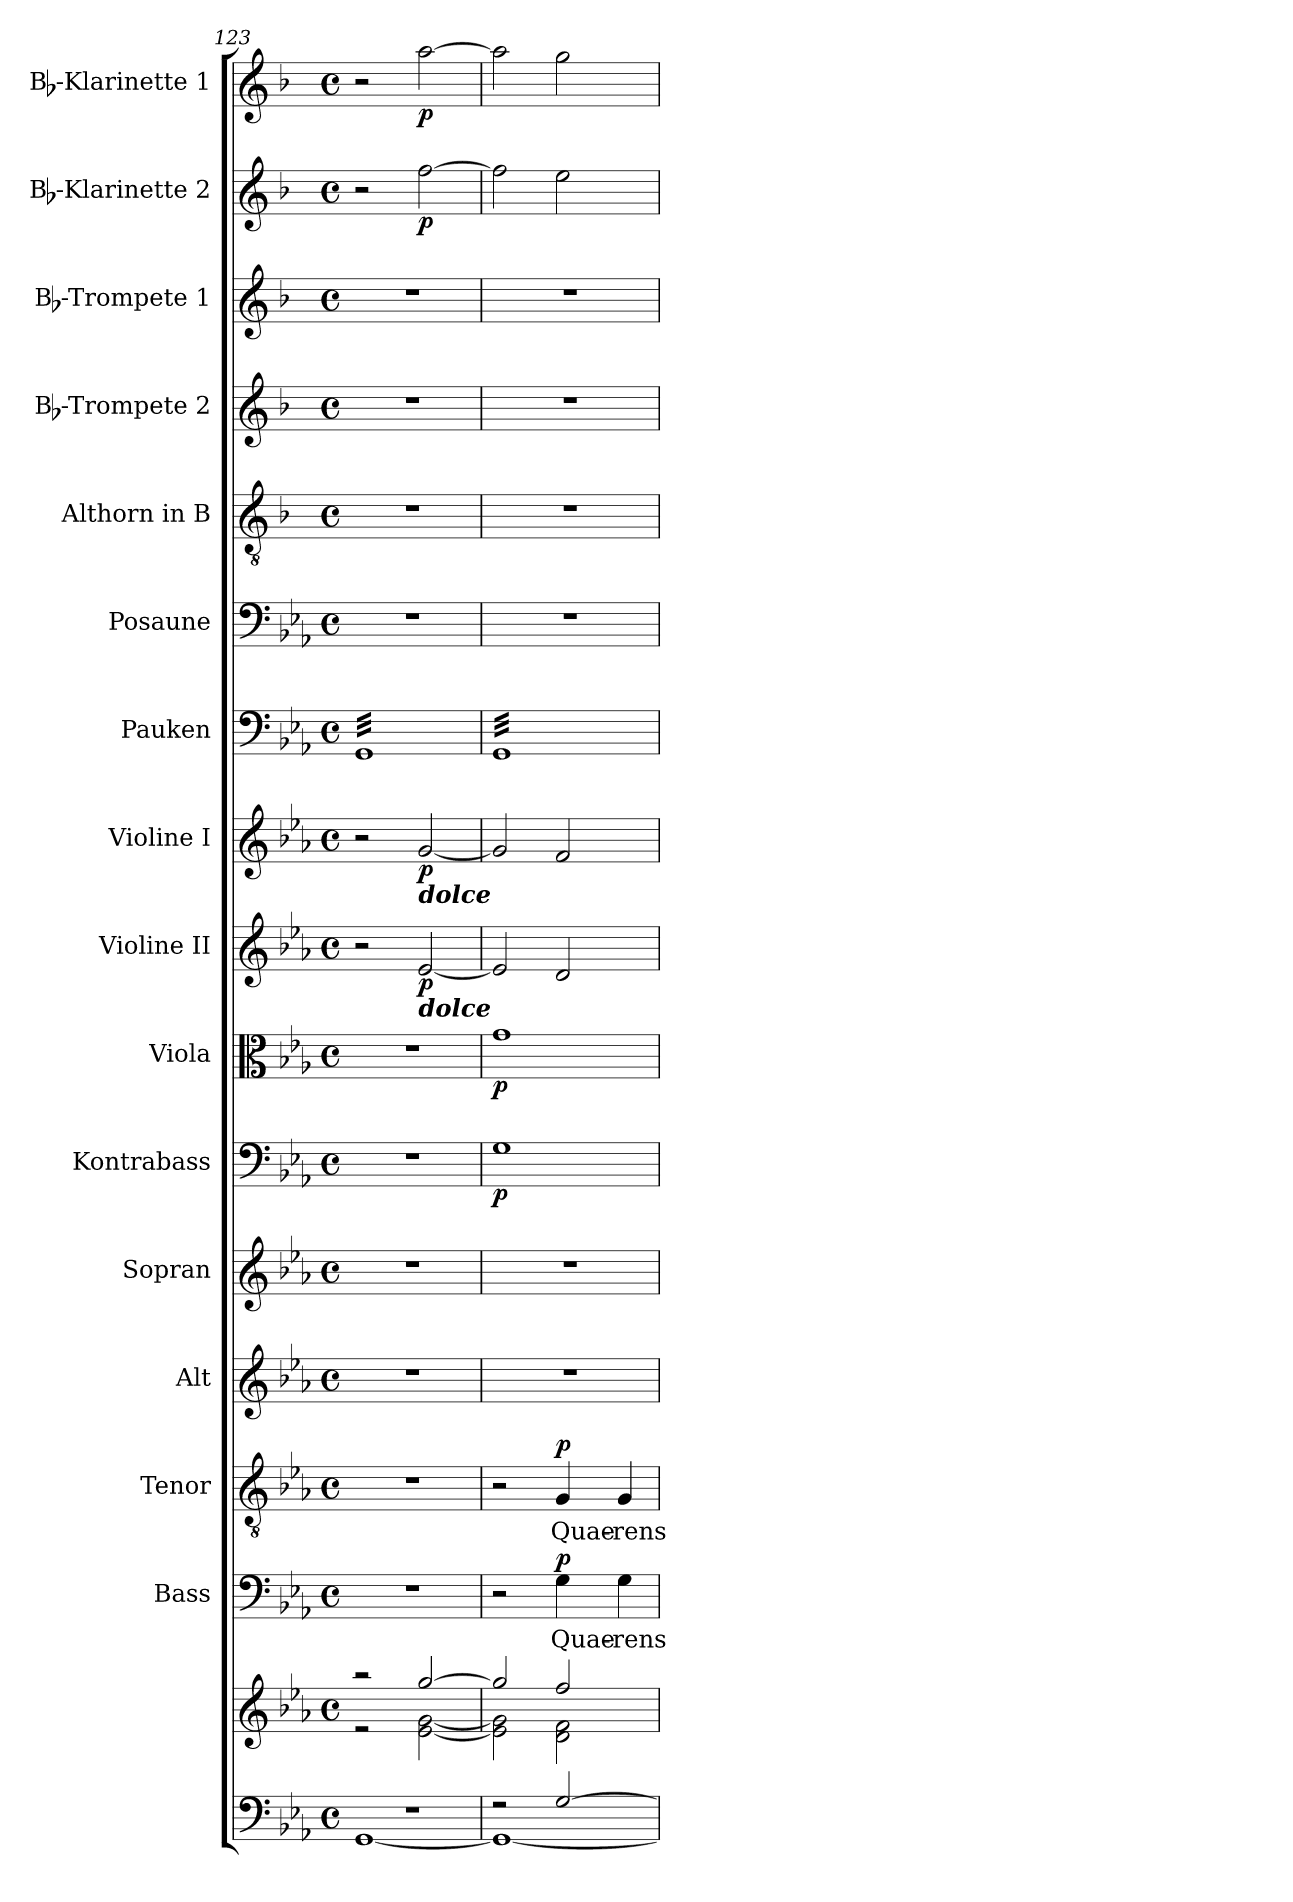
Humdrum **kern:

**kern	**kern	**kern	**text	**dynam	**kern	**text	**dynam	**kern	**kern	**kern	**dynam	**kern	**dynam	**kern	**dynam	**kern	**dynam	**kern	**kern	**kern	**kern	**kern	**kern	**dynam	**kern	**dynam
*part16	*part16	*part15	*part15	*part15	*part14	*part14	*part14	*part13	*part12	*part11	*part11	*part10	*part10	*part9	*part9	*part8	*part8	*part7	*part6	*part5	*part4	*part3	*part2	*part2	*part1	*part1
*staff17	*staff16	*staff15	*staff15	*staff15	*staff14	*staff14	*staff14	*staff13	*staff12	*staff11	*staff11	*staff10	*staff10	*staff9	*staff9	*staff8	*staff8	*staff7	*staff6	*staff5	*staff4	*staff3	*staff2	*staff2	*staff1	*staff1
*	*	*I"Bass	*	*	*I"Tenor	*	*	*I"Alt	*I"Sopran	*I"Kontrabass	*	*I"Viola	*	*I"Violine II	*	*I"Violine I	*	*I"Pauken	*I"Posaune	*I"Althorn in B	*I"Bb-Trompete 2	*I"Bb-Trompete 1	*I"Bb-Klarinette 2	*	*I"Bb-Klarinette 1	*
*	*	*I'B.	*	*	*I'T.	*	*	*I'A.	*I'S.	*I'Kb.	*	*I'Vla.	*	*I'Vl. II	*	*I'Vl. I	*	*I'Pk.	*I'Pos.	*	*I'Bb Trp. 2	*I'Bb Trp. 1	*I'Bb Kl. 2	*	*I'Bb Kl. 1	*
*clefF4	*clefG2	*clefF4	*	*	*clefGv2	*	*	*clefG2	*clefG2	*clefF4	*	*clefC3	*	*clefG2	*	*clefG2	*	*clefF4	*clefF4	*clefGv2	*clefG2	*clefG2	*clefG2	*	*clefG2	*
*	*	*	*	*	*	*	*	*	*	*ITrd7c12	*	*	*	*	*	*	*	*	*	*ITrd1c2	*ITrd1c2	*ITrd1c2	*ITrd1c2	*	*ITrd1c2	*
*k[b-e-a-]	*k[b-e-a-]	*k[b-e-a-]	*	*	*k[b-e-a-]	*	*	*k[b-e-a-]	*k[b-e-a-]	*k[b-e-a-]	*	*k[b-e-a-]	*	*k[b-e-a-]	*	*k[b-e-a-]	*	*k[b-e-a-]	*k[b-e-a-]	*k[b-e-a-]	*k[b-e-a-]	*k[b-e-a-]	*k[b-e-a-]	*	*k[b-e-a-]	*
*E-:	*E-:	*E-:	*	*	*E-:	*	*	*E-:	*E-:	*E-:	*	*E-:	*	*E-:	*	*E-:	*	*E-:	*E-:	*E-:	*E-:	*E-:	*E-:	*	*E-:	*
*M4/4	*M4/4	*M4/4	*	*	*M4/4	*	*	*M4/4	*M4/4	*M4/4	*	*M4/4	*	*M4/4	*	*M4/4	*	*M4/4	*M4/4	*M4/4	*M4/4	*M4/4	*M4/4	*	*M4/4	*
*met(c)	*met(c)	*met(c)	*	*	*met(c)	*	*	*met(c)	*met(c)	*met(c)	*	*met(c)	*	*met(c)	*	*met(c)	*	*met(c)	*met(c)	*met(c)	*met(c)	*met(c)	*met(c)	*	*met(c)	*
=123	=123	=123	=123	=123	=123	=123	=123	=123	=123	=123	=123	=123	=123	=123	=123	=123	=123	=123	=123	=123	=123	=123	=123	=123	=123	=123
*^	*^	*	*	*	*	*	*	*	*	*	*	*	*	*	*	*	*	*	*	*	*	*	*	*	*	*
*	*	*	*	*	*	*	*	*	*	*	*	*	*	*	*	*	*	*	*	*tremolo	*	*	*	*	*	*	*	*
1rF	[<1GG	2r	2r	1r	.	.	1r	.	.	1r	1r	1r	.	1r	.	2r	.	2r	.	32GGLLL	1r	1r	1r	1r	2r	.	2r	.
.	.	.	.	.	.	.	.	.	.	.	.	.	.	.	.	.	.	.	.	32GG	.	.	.	.	.	.	.	.
.	.	.	.	.	.	.	.	.	.	.	.	.	.	.	.	.	.	.	.	32GG	.	.	.	.	.	.	.	.
.	.	.	.	.	.	.	.	.	.	.	.	.	.	.	.	.	.	.	.	32GG	.	.	.	.	.	.	.	.
.	.	.	.	.	.	.	.	.	.	.	.	.	.	.	.	.	.	.	.	32GG	.	.	.	.	.	.	.	.
.	.	.	.	.	.	.	.	.	.	.	.	.	.	.	.	.	.	.	.	32GG	.	.	.	.	.	.	.	.
.	.	.	.	.	.	.	.	.	.	.	.	.	.	.	.	.	.	.	.	32GG	.	.	.	.	.	.	.	.
.	.	.	.	.	.	.	.	.	.	.	.	.	.	.	.	.	.	.	.	32GG	.	.	.	.	.	.	.	.
.	.	.	.	.	.	.	.	.	.	.	.	.	.	.	.	.	.	.	.	32GG	.	.	.	.	.	.	.	.
.	.	.	.	.	.	.	.	.	.	.	.	.	.	.	.	.	.	.	.	32GG	.	.	.	.	.	.	.	.
.	.	.	.	.	.	.	.	.	.	.	.	.	.	.	.	.	.	.	.	32GG	.	.	.	.	.	.	.	.
.	.	.	.	.	.	.	.	.	.	.	.	.	.	.	.	.	.	.	.	32GG	.	.	.	.	.	.	.	.
.	.	.	.	.	.	.	.	.	.	.	.	.	.	.	.	.	.	.	.	32GG	.	.	.	.	.	.	.	.
.	.	.	.	.	.	.	.	.	.	.	.	.	.	.	.	.	.	.	.	32GG	.	.	.	.	.	.	.	.
.	.	.	.	.	.	.	.	.	.	.	.	.	.	.	.	.	.	.	.	32GG	.	.	.	.	.	.	.	.
.	.	.	.	.	.	.	.	.	.	.	.	.	.	.	.	.	.	.	.	32GG	.	.	.	.	.	.	.	.
!	!	!	!	!	!	!	!	!	!	!	!	!	!	!	!	!	!	!LO:TX:b:Bi:t=dolce	!	!	!	!	!	!	!	!	!	!
!	!	!	!	!	!	!	!	!	!	!	!	!	!	!	!	!LO:TX:b:Bi:t=dolce	!	!	!	!	!	!	!	!	!	!	!	!
!	!	!	!	!	!	!	!	!	!	!	!	!	!	!	!	!	!LO:DY:b	!	!LO:DY:b	!	!	!	!	!	!	!LO:DY:b	!	!LO:DY:b
.	.	[>2gg/	[<2e-\ [<2g\	.	.	.	.	.	.	.	.	.	.	.	.	[2e-/	p	[2g/	p	32GG	.	.	.	.	[2ee-\	p	[2gg\	p
.	.	.	.	.	.	.	.	.	.	.	.	.	.	.	.	.	.	.	.	32GG	.	.	.	.	.	.	.	.
.	.	.	.	.	.	.	.	.	.	.	.	.	.	.	.	.	.	.	.	32GG	.	.	.	.	.	.	.	.
.	.	.	.	.	.	.	.	.	.	.	.	.	.	.	.	.	.	.	.	32GG	.	.	.	.	.	.	.	.
.	.	.	.	.	.	.	.	.	.	.	.	.	.	.	.	.	.	.	.	32GG	.	.	.	.	.	.	.	.
.	.	.	.	.	.	.	.	.	.	.	.	.	.	.	.	.	.	.	.	32GG	.	.	.	.	.	.	.	.
.	.	.	.	.	.	.	.	.	.	.	.	.	.	.	.	.	.	.	.	32GG	.	.	.	.	.	.	.	.
.	.	.	.	.	.	.	.	.	.	.	.	.	.	.	.	.	.	.	.	32GG	.	.	.	.	.	.	.	.
.	.	.	.	.	.	.	.	.	.	.	.	.	.	.	.	.	.	.	.	32GG	.	.	.	.	.	.	.	.
.	.	.	.	.	.	.	.	.	.	.	.	.	.	.	.	.	.	.	.	32GG	.	.	.	.	.	.	.	.
.	.	.	.	.	.	.	.	.	.	.	.	.	.	.	.	.	.	.	.	32GG	.	.	.	.	.	.	.	.
.	.	.	.	.	.	.	.	.	.	.	.	.	.	.	.	.	.	.	.	32GG	.	.	.	.	.	.	.	.
.	.	.	.	.	.	.	.	.	.	.	.	.	.	.	.	.	.	.	.	32GG	.	.	.	.	.	.	.	.
.	.	.	.	.	.	.	.	.	.	.	.	.	.	.	.	.	.	.	.	32GG	.	.	.	.	.	.	.	.
.	.	.	.	.	.	.	.	.	.	.	.	.	.	.	.	.	.	.	.	32GG	.	.	.	.	.	.	.	.
.	.	.	.	.	.	.	.	.	.	.	.	.	.	.	.	.	.	.	.	32GGJJJ	.	.	.	.	.	.	.	.
=124	=124	=124	=124	=124	=124	=124	=124	=124	=124	=124	=124	=124	=124	=124	=124	=124	=124	=124	=124	=124	=124	=124	=124	=124	=124	=124	=124	=124
!	!	!	!	!	!	!	!	!	!	!	!	!	!LO:DY:b	!	!LO:DY:b	!	!	!	!	!	!	!	!	!	!	!	!	!
2rG	1GG_	2gg/]	2e-\] 2g\]	2r	.	.	2r	.	.	1r	1r	1GG	p	1g	p	2e-/]	.	2g/]	.	32GGLLL	1r	1r	1r	1r	2ee-\]	.	2gg\]	.
.	.	.	.	.	.	.	.	.	.	.	.	.	.	.	.	.	.	.	.	32GG	.	.	.	.	.	.	.	.
.	.	.	.	.	.	.	.	.	.	.	.	.	.	.	.	.	.	.	.	32GG	.	.	.	.	.	.	.	.
.	.	.	.	.	.	.	.	.	.	.	.	.	.	.	.	.	.	.	.	32GG	.	.	.	.	.	.	.	.
.	.	.	.	.	.	.	.	.	.	.	.	.	.	.	.	.	.	.	.	32GG	.	.	.	.	.	.	.	.
.	.	.	.	.	.	.	.	.	.	.	.	.	.	.	.	.	.	.	.	32GG	.	.	.	.	.	.	.	.
.	.	.	.	.	.	.	.	.	.	.	.	.	.	.	.	.	.	.	.	32GG	.	.	.	.	.	.	.	.
.	.	.	.	.	.	.	.	.	.	.	.	.	.	.	.	.	.	.	.	32GG	.	.	.	.	.	.	.	.
.	.	.	.	.	.	.	.	.	.	.	.	.	.	.	.	.	.	.	.	32GG	.	.	.	.	.	.	.	.
.	.	.	.	.	.	.	.	.	.	.	.	.	.	.	.	.	.	.	.	32GG	.	.	.	.	.	.	.	.
.	.	.	.	.	.	.	.	.	.	.	.	.	.	.	.	.	.	.	.	32GG	.	.	.	.	.	.	.	.
.	.	.	.	.	.	.	.	.	.	.	.	.	.	.	.	.	.	.	.	32GG	.	.	.	.	.	.	.	.
.	.	.	.	.	.	.	.	.	.	.	.	.	.	.	.	.	.	.	.	32GG	.	.	.	.	.	.	.	.
.	.	.	.	.	.	.	.	.	.	.	.	.	.	.	.	.	.	.	.	32GG	.	.	.	.	.	.	.	.
.	.	.	.	.	.	.	.	.	.	.	.	.	.	.	.	.	.	.	.	32GG	.	.	.	.	.	.	.	.
.	.	.	.	.	.	.	.	.	.	.	.	.	.	.	.	.	.	.	.	32GG	.	.	.	.	.	.	.	.
!	!	!	!	!	!LO:LY:b	!LO:DY:a	!	!LO:LY:b	!LO:DY:a	!	!	!	!	!	!	!	!	!	!	!	!	!	!	!	!	!	!	!
[>2G/	.	2ff/	2d\ 2f\	4G\	Quae-	p	4G/	Quae-	p	.	.	.	.	.	.	2d/	.	2f/	.	32GG	.	.	.	.	2dd\	.	2ff\	.
.	.	.	.	.	.	.	.	.	.	.	.	.	.	.	.	.	.	.	.	32GG	.	.	.	.	.	.	.	.
.	.	.	.	.	.	.	.	.	.	.	.	.	.	.	.	.	.	.	.	32GG	.	.	.	.	.	.	.	.
.	.	.	.	.	.	.	.	.	.	.	.	.	.	.	.	.	.	.	.	32GG	.	.	.	.	.	.	.	.
.	.	.	.	.	.	.	.	.	.	.	.	.	.	.	.	.	.	.	.	32GG	.	.	.	.	.	.	.	.
.	.	.	.	.	.	.	.	.	.	.	.	.	.	.	.	.	.	.	.	32GG	.	.	.	.	.	.	.	.
.	.	.	.	.	.	.	.	.	.	.	.	.	.	.	.	.	.	.	.	32GG	.	.	.	.	.	.	.	.
.	.	.	.	.	.	.	.	.	.	.	.	.	.	.	.	.	.	.	.	32GG	.	.	.	.	.	.	.	.
!	!	!	!	!	!LO:LY:b	!	!	!LO:LY:b	!	!	!	!	!	!	!	!	!	!	!	!	!	!	!	!	!	!	!	!
.	.	.	.	4G\	-rens	.	4G/	-rens	.	.	.	.	.	.	.	.	.	.	.	32GG	.	.	.	.	.	.	.	.
.	.	.	.	.	.	.	.	.	.	.	.	.	.	.	.	.	.	.	.	32GG	.	.	.	.	.	.	.	.
.	.	.	.	.	.	.	.	.	.	.	.	.	.	.	.	.	.	.	.	32GG	.	.	.	.	.	.	.	.
.	.	.	.	.	.	.	.	.	.	.	.	.	.	.	.	.	.	.	.	32GG	.	.	.	.	.	.	.	.
.	.	.	.	.	.	.	.	.	.	.	.	.	.	.	.	.	.	.	.	32GG	.	.	.	.	.	.	.	.
.	.	.	.	.	.	.	.	.	.	.	.	.	.	.	.	.	.	.	.	32GG	.	.	.	.	.	.	.	.
.	.	.	.	.	.	.	.	.	.	.	.	.	.	.	.	.	.	.	.	32GG	.	.	.	.	.	.	.	.
.	.	.	.	.	.	.	.	.	.	.	.	.	.	.	.	.	.	.	.	32GGJJJ	.	.	.	.	.	.	.	.
*	*	*	*	*	*	*	*	*	*	*	*	*	*	*	*	*	*	*	*	*Xtremolo	*	*	*	*	*	*	*	*
*v	*v	*	*	*	*	*	*	*	*	*	*	*	*	*	*	*	*	*	*	*	*	*	*	*	*	*	*	*
*	*v	*v	*	*	*	*	*	*	*	*	*	*	*	*	*	*	*	*	*	*	*	*	*	*	*	*	*
=	=	=	=	=	=	=	=	=	=	=	=	=	=	=	=	=	=	=	=	=	=	=	=	=	=	=
*-	*-	*-	*-	*-	*-	*-	*-	*-	*-	*-	*-	*-	*-	*-	*-	*-	*-	*-	*-	*-	*-	*-	*-	*-	*-	*-
